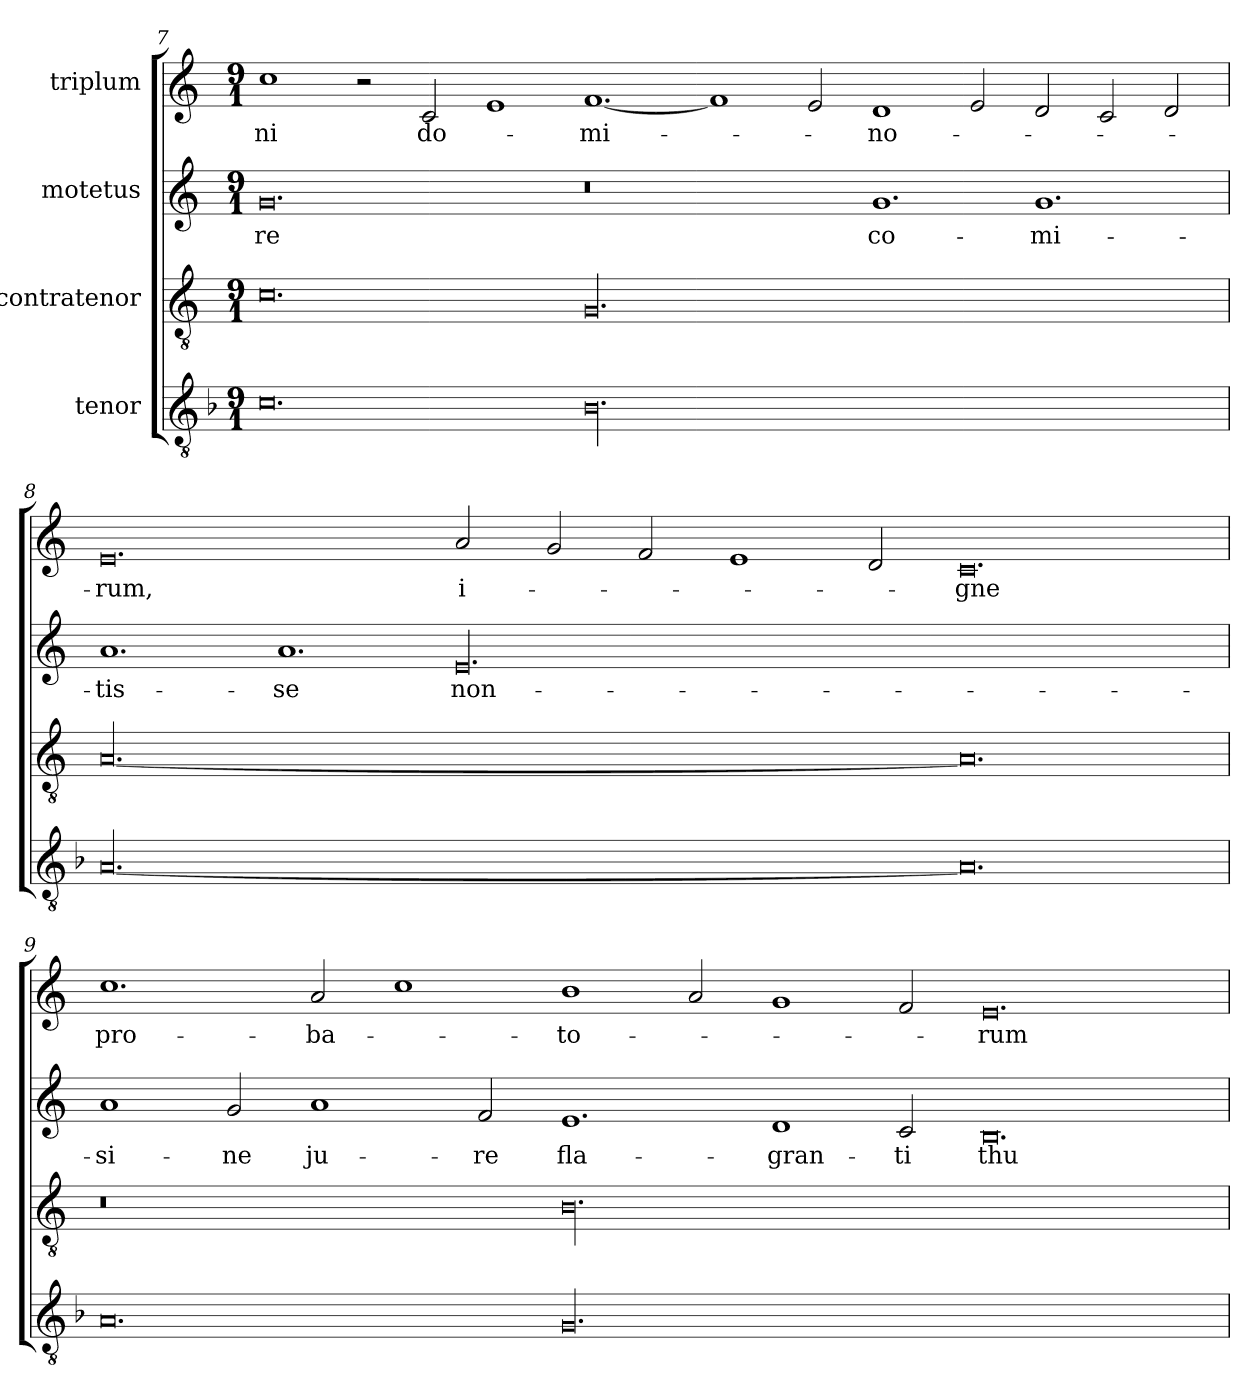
**kern	**kern	**kern	**text	**kern	**text
*part4	*part3	*part2	*part2	*part1	*part1
*staff4	*staff3	*staff2	*staff2	*staff1	*staff1
*I"tenor	*I"contratenor	*I"motetus	*	*I"triplum	*
*clefGv2	*clefGv2	*clefG2	*	*clefG2	*
*k[b-]	*k[]	*k[]	*	*k[]	*
*F:	*C:	*C:	*	*C:	*
*M9/1	*M9/1	*M9/1	*	*M9/1	*
=7	=7	=7	=7	=7	=7
0.c\	0.c\	0.g/	-re	1cc\	-ni
.	.	.	.	2r	.
.	.	.	.	2c/	do-
.	.	.	.	1e/	.
00.B-\	00.G/	0.r	.	[1.f/	-mi-
.	.	.	.	1f/]	.
.	.	.	.	2e/	.
.	.	1.g/	co-	1d/	-no-
.	.	.	.	2e/	.
.	.	1.g/	-mi-	2d/	.
.	.	.	.	2c/	.
.	.	.	.	2d/	.
=8	=8	=8	=8	=8	=8
[00.A/	[00.A/	1.a/	-tis-	0.e/	-rum,
.	.	1.a/	-se	.	.
.	.	00.e/	non-	2a/	i-
.	.	.	.	2g/	.
.	.	.	.	2f/	.
.	.	.	.	1e/	.
.	.	.	.	2d/	.
0.A/]	0.A/]	.	.	0.c/	-gne
=9	=9	=9	=9	=9	=9
0.A/	0.r	1a/	si-	1.cc\	pro-
.	.	2g/	-ne	.	.
.	.	1a/	ju-	2a/	-ba-
.	.	.	.	1cc\	.
.	.	2f/	-re	.	.
00.G/	00.B\	1.e/	fla-	1b\	-to-
.	.	.	.	2a/	.
.	.	1d/	-gran-	1g/	.
.	.	2c/	-ti	2f/	.
.	.	0.B/	thu-	0.e/	-rum
=	=	=	=	=	=
*-	*-	*-	*-	*-	*-
